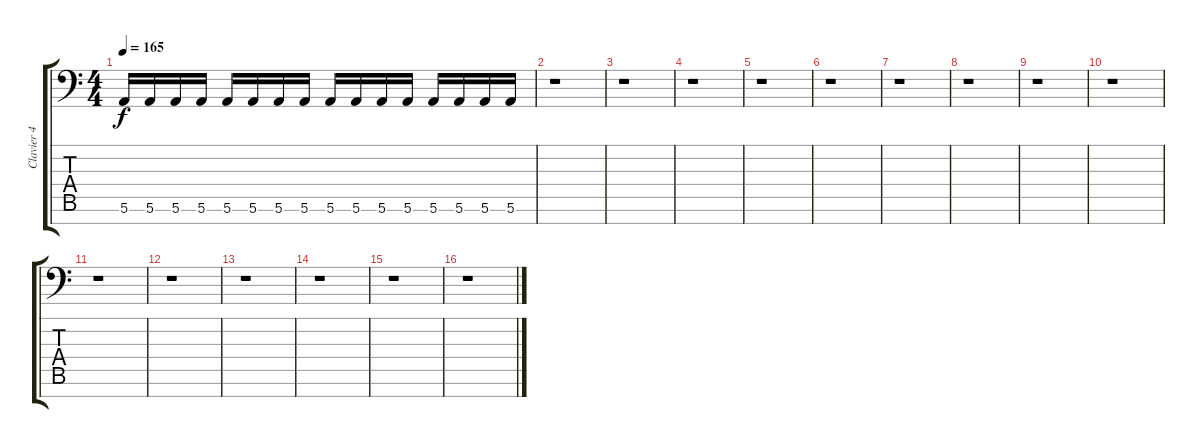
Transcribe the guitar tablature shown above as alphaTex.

\track ("Clavier 4" "Clavier 4") {instrument slapbass1}
\staff {score tabs}
\tuning (E3 B2 G2 D2 A1 E1 B0) {hide}
\ts (4 4)
\tempo 165
\clef f4
\ks c
5.6.16{dy f} 5.6.16 5.6.16 5.6.16 5.6.16 5.6.16 5.6.16 5.6.16 5.6.16 5.6.16 5.6.16 5.6.16 5.6.16 5.6.16 5.6.16 5.6.16 |
r.1 |
r.1 |
r.1 |
r.1 |
r.1 |
r.1 |
r.1 |
r.1 |
r.1 |
r.1 |
r.1 |
r.1 |
r.1 |
r.1 |
r.1
